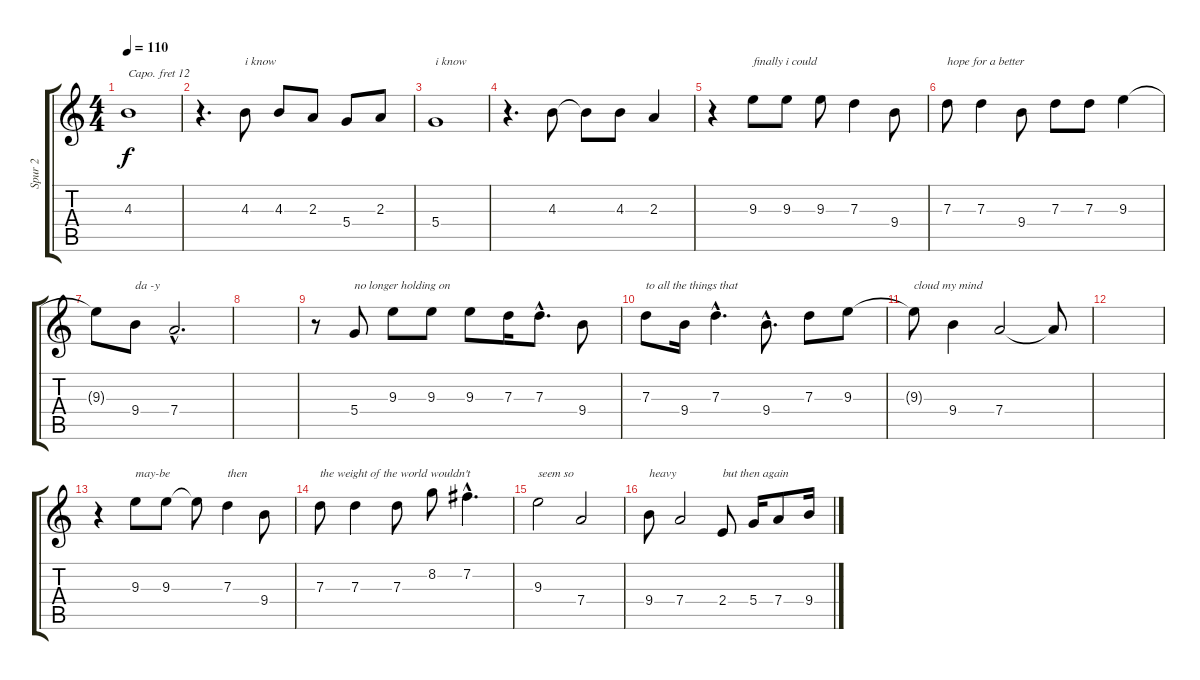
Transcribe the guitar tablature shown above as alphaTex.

\track ("Spur 2" "Spur 2") {instrument harmonica}
\staff {score tabs}
\capo 12
\tuning (E4 B3 G3 D3 A2 E2) {hide}
\ts (4 4)
\tempo 110
\clef g2
\ks c
4.3.1{dy f} |
r.4{d} 4.3.8{txt "i know"} 4.3.8 2.3.8 5.4.8 2.3.8 |
5.4.1{txt "i know"} |
r.4{d} 4.3.8 4.3{t}.8 4.3.8 2.3.4 |
r.4 9.3.8{txt "finally i could "} 9.3.8 9.3.8 7.3.4 9.4.8 |
7.3.8{txt "hope for a better"} 7.3.4 9.4.8 7.3.8 7.3.8 9.3.4 |
9.3{t}.8 9.4.8{txt "da -y "} 7.4{hac}.2{d} |
|
r.8 5.4.8{txt "no longer holding on"} 9.3.8 9.3.8 9.3.8 7.3.16 7.3{hac}.8{d} 9.4.8 |
7.3.8{txt "to all the things that"} 9.4.16 7.3{hac}.4{d} 9.4{hac}.8{d} 7.3.8 9.3.8 |
9.3{t}.8{txt "cloud my mind"} 9.4.4 7.4.2 7.4{t}.8 |
|
r.4 9.3.8{txt "may-be"} 9.3.8 9.3{t}.8 7.3.4{txt "then"} 9.4.8 |
7.3.8{txt "the weight of the world wouldn't"} 7.3.4 7.3.8 8.2.8 7.2{hac}.4{d} |
9.3.2{txt "seem so"} 7.4.2 |
9.4.8{txt "heavy"} 7.4.2 2.4.8{txt "but then again"} 5.4.16 7.4.8 9.4.16
